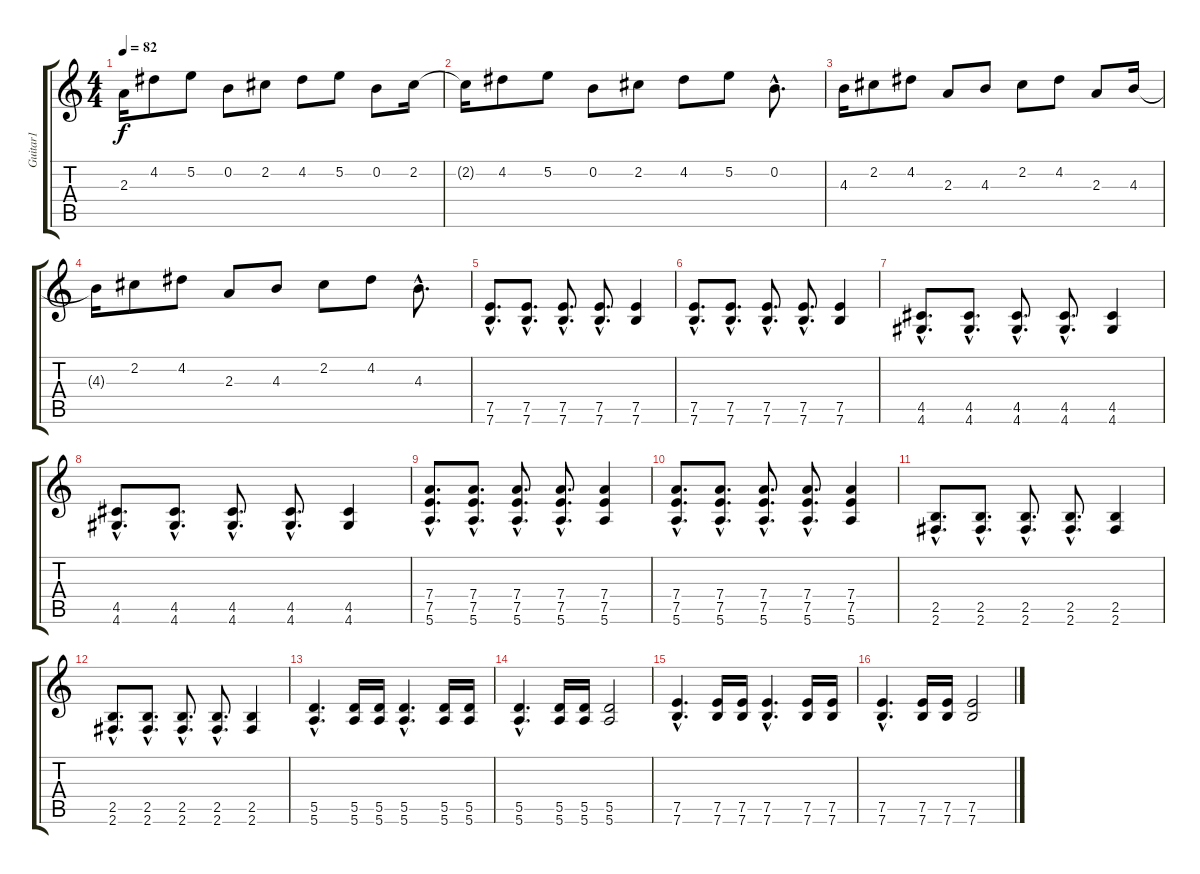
\track ("Guitar1" "Guitar1") {instrument distortionguitar}
\staff {score tabs}
\tuning (E4 B3 G3 D3 A2 E2) {hide}
\ts (4 4)
\tempo 82
\clef g2
\ks c
2.3.16{dy f} 4.2.8 5.2.8 0.2.8 2.2.8 4.2.8 5.2.8 0.2.8 2.2.16 |
2.2{t}.16 4.2.8 5.2.8 0.2.8 2.2.8 4.2.8 5.2.8 0.2{hac}.8{d} |
4.3.16 2.2.8 4.2.8 2.3.8 4.3.8 2.2.8 4.2.8 2.3.8 4.3.16 |
4.3{t}.16 2.2.8 4.2.8 2.3.8 4.3.8 2.2.8 4.2.8 4.3{hac}.8{d} |
(7.5{hac} 7.6{hac}).8{d instrument distortionguitar} (7.5{hac} 7.6{hac}).8{d} (7.5{hac} 7.6{hac}).8{d} (7.5{hac} 7.6{hac}).8{d} (7.5 7.6).4 |
(7.5{hac} 7.6{hac}).8{d} (7.5{hac} 7.6{hac}).8{d} (7.5{hac} 7.6{hac}).8{d} (7.5{hac} 7.6{hac}).8{d} (7.5 7.6).4 |
(4.5{hac} 4.6{hac}).8{d} (4.5{hac} 4.6{hac}).8{d} (4.5{hac} 4.6{hac}).8{d} (4.5{hac} 4.6{hac}).8{d} (4.5 4.6).4 |
(4.5{hac} 4.6{hac}).8{d} (4.5{hac} 4.6{hac}).8{d} (4.5{hac} 4.6{hac}).8{d} (4.5{hac} 4.6{hac}).8{d} (4.5 4.6).4 |
(7.4{hac} 7.5{hac} 5.6{hac}).8{d} (7.4{hac} 7.5{hac} 5.6{hac}).8{d} (7.4{hac} 7.5{hac} 5.6{hac}).8{d} (7.4{hac} 7.5{hac} 5.6{hac}).8{d} (7.4 7.5 5.6).4 |
(7.4{hac} 7.5{hac} 5.6{hac}).8{d} (7.4{hac} 7.5{hac} 5.6{hac}).8{d} (7.4{hac} 7.5{hac} 5.6{hac}).8{d} (7.4{hac} 7.5{hac} 5.6{hac}).8{d} (7.4 7.5 5.6).4 |
(2.5{hac} 2.6{hac}).8{d} (2.5{hac} 2.6{hac}).8{d} (2.5{hac} 2.6{hac}).8{d} (2.5{hac} 2.6{hac}).8{d} (2.5 2.6).4 |
(2.5{hac} 2.6{hac}).8{d} (2.5{hac} 2.6{hac}).8{d} (2.5{hac} 2.6{hac}).8{d} (2.5{hac} 2.6{hac}).8{d} (2.5 2.6).4 |
(5.5{hac} 5.6{hac}).4{d} (5.5 5.6).16 (5.5 5.6).16 (5.5{hac} 5.6{hac}).4{d} (5.5 5.6).16 (5.5 5.6).16 |
(5.5{hac} 5.6{hac}).4{d} (5.5 5.6).16 (5.5 5.6).16 (5.5 5.6).2 |
(7.5{hac} 7.6{hac}).4{d} (7.5 7.6).16 (7.5 7.6).16 (7.5{hac} 7.6{hac}).4{d} (7.5 7.6).16 (7.5 7.6).16 |
(7.5{hac} 7.6{hac}).4{d} (7.5 7.6).16 (7.5 7.6).16 (7.5 7.6).2
